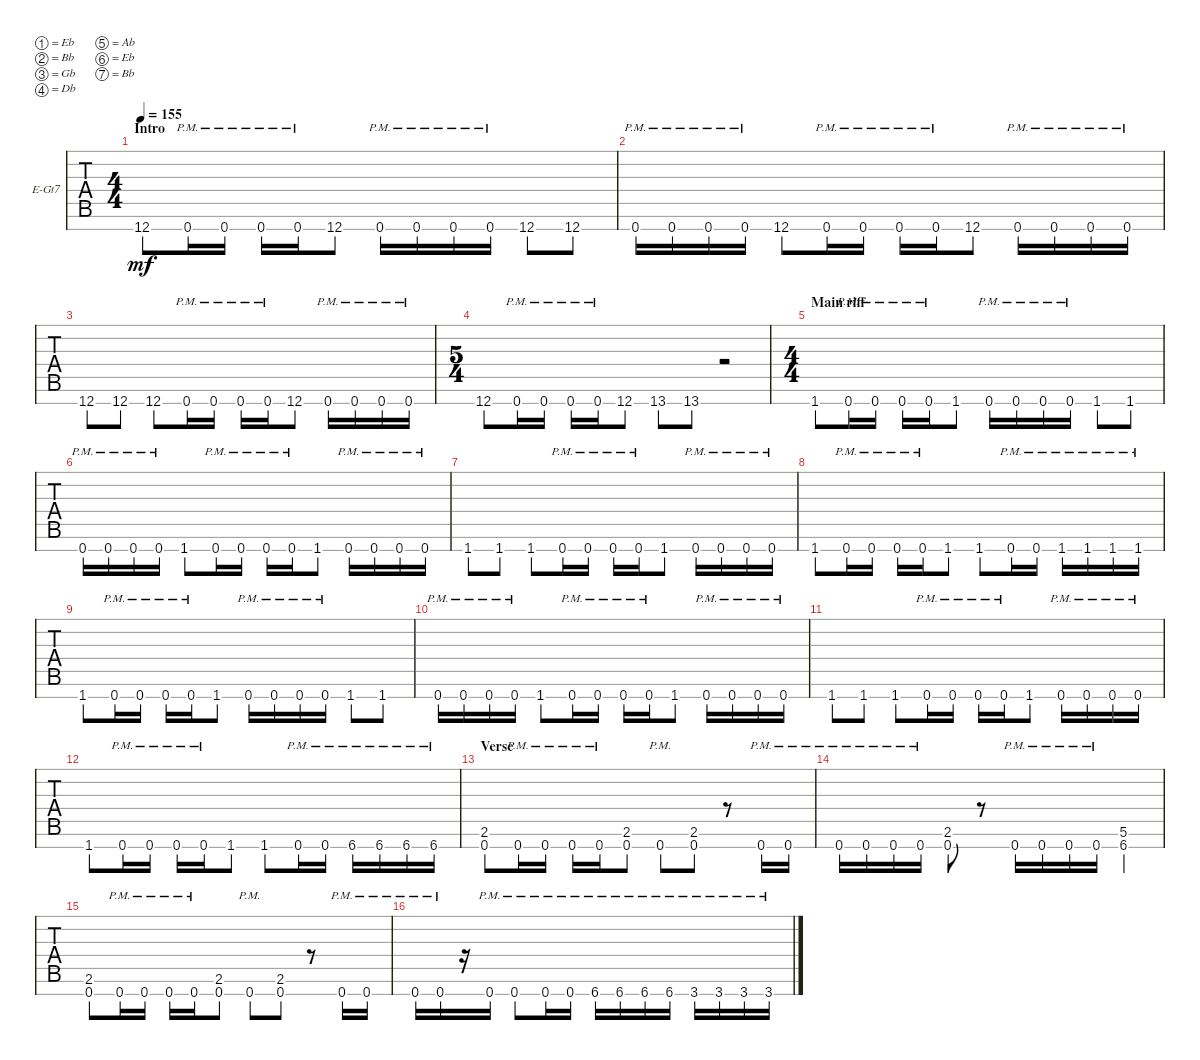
\defaultSystemsLayout 4
\bracketExtendMode groupsimilarinstruments
\firstSystemTrackNameOrientation horizontal
\otherSystemsTrackNameOrientation horizontal
\track ("Chris Feener" "E-Gt7") {instrument distortionguitar}
\staff {tabs}
\tuning (Eb4 Bb3 Gb3 Db3 Ab2 Eb2 Bb1)
\ts (4 4)
\section ("" "Intro")
\tempo 155
\clef g2
\ks c
12.7.8{dy mf instrument distortionguitar} 0.7{pm}.16 0.7{pm}.16 0.7{pm}.16 0.7{pm}.16 12.7.8 0.7{pm}.16 0.7{pm}.16 0.7{pm}.16 0.7{pm}.16 12.7.8 12.7.8 |
0.7{pm}.16 0.7{pm}.16 0.7{pm}.16 0.7{pm}.16 12.7.8 0.7{pm}.16 0.7{pm}.16 0.7{pm}.16 0.7{pm}.16 12.7.8 0.7{pm}.16 0.7{pm}.16 0.7{pm}.16 0.7{pm}.16 |
12.7.8 12.7.8 12.7.8 0.7{pm}.16 0.7{pm}.16 0.7{pm}.16 0.7{pm}.16 12.7.8 0.7{pm}.16 0.7{pm}.16 0.7{pm}.16 0.7{pm}.16 |
\ts (5 4)
12.7.8 0.7{pm}.16 0.7{pm}.16 0.7{pm}.16 0.7{pm}.16 12.7.8 13.7.8 13.7.8 r.2 |
\ts (4 4)
\section ("" "Main riff")
1.7.8 0.7{pm}.16 0.7{pm}.16 0.7{pm}.16 0.7{pm}.16 1.7.8 0.7{pm}.16 0.7{pm}.16 0.7{pm}.16 0.7{pm}.16 1.7.8 1.7.8 |
0.7{pm}.16 0.7{pm}.16 0.7{pm}.16 0.7{pm}.16 1.7.8 0.7{pm}.16 0.7{pm}.16 0.7{pm}.16 0.7{pm}.16 1.7.8 0.7{pm}.16 0.7{pm}.16 0.7{pm}.16 0.7{pm}.16 |
1.7.8 1.7.8 1.7.8 0.7{pm}.16 0.7{pm}.16 0.7{pm}.16 0.7{pm}.16 1.7.8 0.7{pm}.16 0.7{pm}.16 0.7{pm}.16 0.7{pm}.16 |
1.7.8 0.7{pm}.16 0.7{pm}.16 0.7{pm}.16 0.7{pm}.16 1.7.8 1.7.8 0.7{pm}.16 0.7{pm}.16 1.7{pm}.16 1.7{pm}.16 1.7{pm}.16 1.7{pm}.16 |
1.7.8 0.7{pm}.16 0.7{pm}.16 0.7{pm}.16 0.7{pm}.16 1.7.8 0.7{pm}.16 0.7{pm}.16 0.7{pm}.16 0.7{pm}.16 1.7.8 1.7.8 |
0.7{pm}.16 0.7{pm}.16 0.7{pm}.16 0.7{pm}.16 1.7.8 0.7{pm}.16 0.7{pm}.16 0.7{pm}.16 0.7{pm}.16 1.7.8 0.7{pm}.16 0.7{pm}.16 0.7{pm}.16 0.7{pm}.16 |
1.7.8 1.7.8 1.7.8 0.7{pm}.16 0.7{pm}.16 0.7{pm}.16 0.7{pm}.16 1.7.8 0.7{pm}.16 0.7{pm}.16 0.7{pm}.16 0.7{pm}.16 |
1.7.8 0.7{pm}.16 0.7{pm}.16 0.7{pm}.16 0.7{pm}.16 1.7.8 1.7.8 0.7{pm}.16 0.7{pm}.16 6.7{pm}.16 6.7{pm}.16 6.7{pm}.16 6.7{pm}.16 |
\section ("" "Verse")
(0.7 2.6).8 0.7{pm}.16 0.7{pm}.16 0.7{pm}.16 0.7{pm}.16 (0.7 2.6).8 0.7{pm}.8 (0.7 2.6).8 r.8 0.7{pm}.16 0.7{pm}.16 |
0.7{pm}.16 0.7{pm}.16 0.7{pm}.16 0.7{pm}.16 (0.7 2.6).8 r.8 0.7{pm}.16 0.7{pm}.16 0.7{pm}.16 0.7{pm}.16 (6.7 5.6).4 |
(0.7 2.6).8 0.7{pm}.16 0.7{pm}.16 0.7{pm}.16 0.7{pm}.16 (0.7 2.6).8 0.7{pm}.8 (0.7 2.6).8 r.8 0.7{pm}.16 0.7{pm}.16 |
0.7{pm}.16 0.7{pm}.16 r.16 0.7{pm}.16 0.7{pm}.8 0.7{pm}.16 0.7{pm}.16 6.7{pm}.16 6.7{pm}.16 6.7{pm}.16 6.7{pm}.16 3.7{pm}.16 3.7{pm}.16 3.7{pm}.16 3.7{pm}.16
